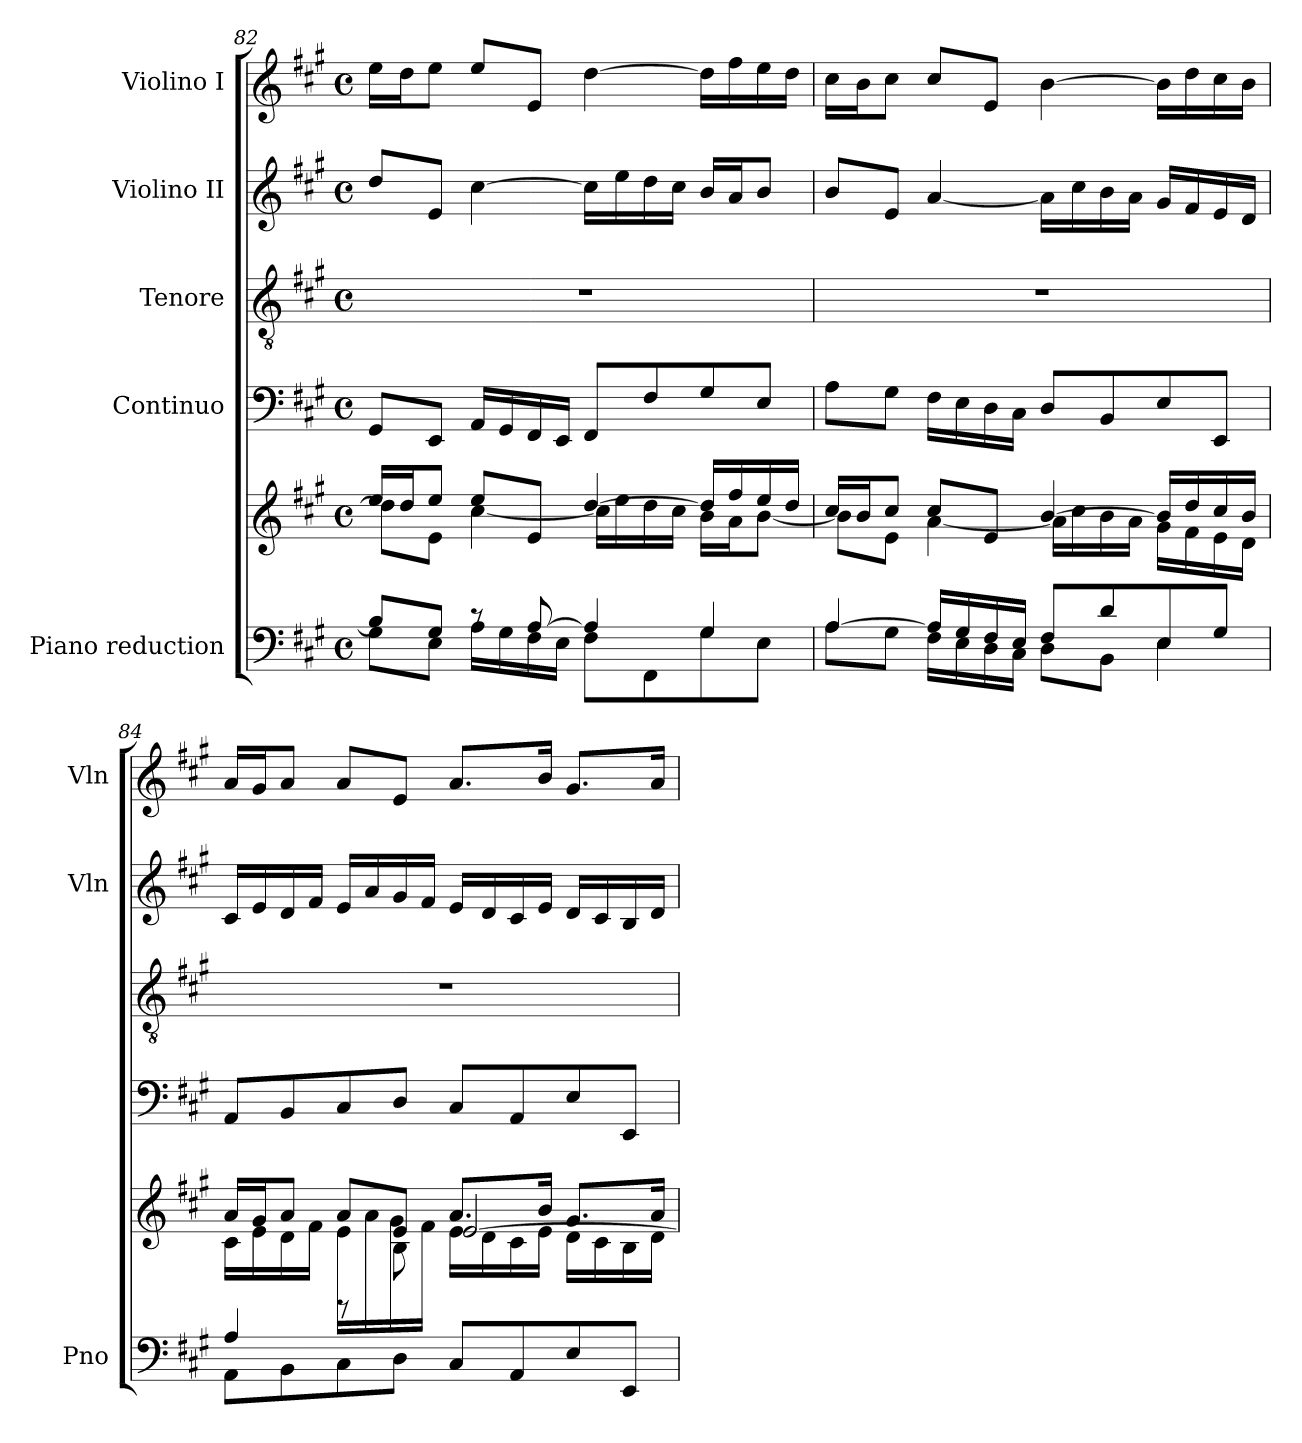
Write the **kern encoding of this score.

**kern	**kern	**kern	**kern	**kern	**kern
*part5	*part5	*part4	*part3	*part2	*part1
*staff6	*staff5	*staff4	*staff3	*staff2	*staff1
*I"Piano reduction	*	*I"Continuo	*I"Tenore	*I"Violino II	*I"Violino I
*I'Pno	*	*	*	*I'Vln	*I'Vln
*clefF4	*clefG2	*clefF4	*clefGv2	*clefG2	*clefG2
*k[f#c#g#]	*k[f#c#g#]	*k[f#c#g#]	*k[f#c#g#]	*k[f#c#g#]	*k[f#c#g#]
*M4/4	*M4/4	*M4/4	*M4/4	*M4/4	*M4/4
*met(c)	*met(c)	*met(c)	*met(c)	*met(c)	*met(c)
=82	=82	=82	=82	=82	=82
*^	*^	*	*	*	*
8B/L]	8G#\L	16ee/LL	8dd\L]	8GG#/L	1r	8dd/L	16ee\LL
.	.	16dd/J	.	.	.	.	16dd\J
8G#/J	8E\J	8ee/J	8e\J	8EE/J	.	8e/J	8ee\J
8rc	16A\LL	8ee/L	[4cc#\	16AA/LL	.	[4cc#\	8ee/L
.	16G#\	.	.	16GG#/	.	.	.
[8A/	16F#\	8e/J	.	16FF#/	.	.	8e/J
.	16E\JJ	.	.	16EE/JJ	.	.	.
4A/]	8F#\L	[4dd/	16cc#\LL]	8FF#/L	.	16cc#\LL]	[4dd\
.	.	.	16ee\	.	.	16ee\	.
.	8FF#\	.	16dd\	8F#/	.	16dd\	.
.	.	.	16cc#\JJ	.	.	16cc#\JJ	.
4G#/	8G#\	16dd/LL]	16b\LL	8G#/	.	16b/LL	16dd\LL]
.	.	16ff#/	16a\J	.	.	16a/J	16ff#\
.	8E\J	16ee/	[8b\J	8E/J	.	8b/J	16ee\
.	.	16dd/JJ	.	.	.	.	16dd\JJ
!!LO:LB:g=z
=83	=83	=83	=83	=83	=83	=83	=83
[4A/	8A\L	16cc#/LL	8b\L]	8A\L	1r	8b/L	16cc#\LL
.	.	16b/J	.	.	.	.	16b\J
.	8G#\J	8cc#/J	8e\J	8G#\J	.	8e/J	8cc#\J
16A/LL]	16F#\LL	8cc#/L	[4a\	16F#\LL	.	[4a/	8cc#/L
16G#/	16E\	.	.	16E\	.	.	.
16F#/	16D\	8e/J	.	16D\	.	.	8e/J
16E/JJ	16C#\JJ	.	.	16C#\JJ	.	.	.
8F#/L	8D\L	[4b/	16a\LL]	8D/L	.	16a\LL]	[4b\
.	.	.	16cc#\	.	.	16cc#\	.
8d/	8BB\J	.	16b\	8BB/	.	16b\	.
.	.	.	16a\JJ	.	.	16a\JJ	.
8E/	4E\	16b/LL]	16g#\LL	8E/	.	16g#/LL	16b\LL]
.	.	16dd/	16f#\	.	.	16f#/	16dd\
8G#/J	.	16cc#/	16e\	8EE/J	.	16e/	16cc#\
.	.	16b/JJ	16d\JJ	.	.	16d/JJ	16b\JJ
=84	=84	=84	=84	=84	=84	=84	=84
*	*	*	*^	*	*	*	*
4A/	8AA\L	16a/LL	16c#\LL	4ryy	8AA/L	1r	16c#/LL	16a/LL
.	.	16g#/J	16e\	.	.	.	16e/	16g#/J
.	8BB\	8a/J	16d\	.	8BB/	.	16d/	8a/J
.	.	.	16f#\JJ	.	.	.	16f#/JJ	.
2.ryy	8C#\	8a/L	16e\LL	8rEE	8C#/	.	16e/LL	8a/L
.	.	.	16a\	.	.	.	16a/	.
.	8D\J	8e/J	16g#\	8B\	8D/J	.	16g#/	8e/J
.	.	.	16f#\JJ	.	.	.	16f#/JJ	.
.	8C#/L	8.a/L	16e\LL	[2e/	8C#/L	.	16e/LL	8.a/L
.	.	.	16d\	.	.	.	16d/	.
.	8AA/	.	16c#\	.	8AA/	.	16c#/	.
.	.	16b/Jk	16e\JJ	.	.	.	16e/JJ	16b/Jk
.	8E/	8.g#/L	16d\LL	.	8E/	.	16d/LL	8.g#/L
.	.	.	16c#\	.	.	.	16c#/	.
.	8EE/J	.	16B\	.	8EE/J	.	16B/	.
.	.	16a/Jk	16d\JJ	.	.	.	16d/JJ	16a/Jk
*v	*v	*	*	*	*	*	*	*
*	*v	*v	*v	*	*	*	*
=	=	=	=	=	=
*-	*-	*-	*-	*-	*-
